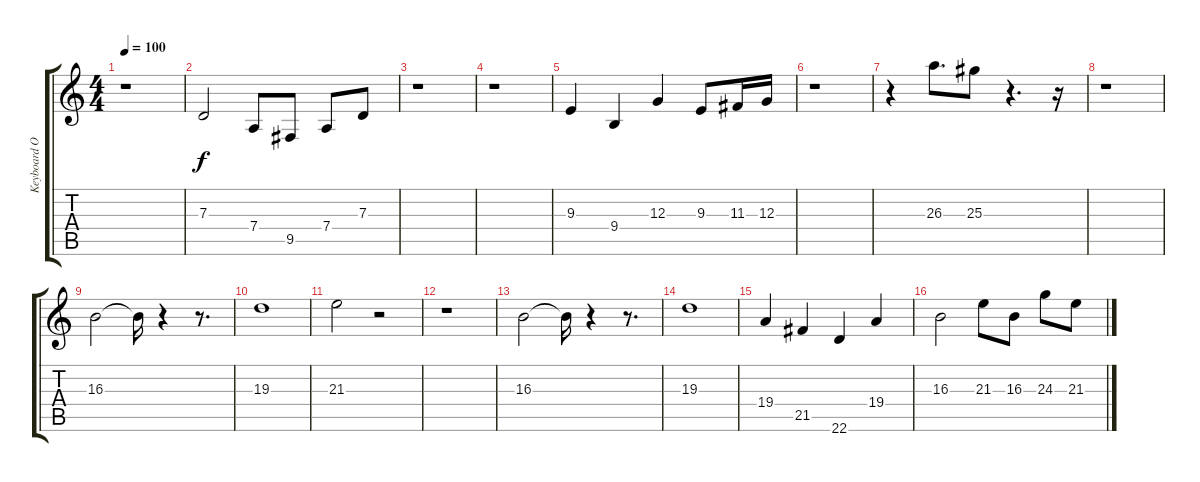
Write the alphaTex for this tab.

\track ("Keyboard Octaver" "Keyboard O") {instrument stringensemble1}
\staff {score tabs}
\tuning (E4 B3 G3 D3 A2 E2) {hide}
\ts (4 4)
\tempo 100
\clef g2
\ks c
r.1{dy f} |
7.3.2 7.4.8 9.5.8 7.4.8 7.3.8 |
r.1 |
r.1 |
9.3.4 9.4.4 12.3.4 9.3.8 11.3.16 12.3.16 |
r.1 |
r.4 26.3.8{d} 25.3.8 r.4{d} r.16 |
r.1 |
16.3.2 16.3{t}.16 r.4 r.8{d} |
19.3.1 |
21.3.2 r.2 |
r.1 |
16.3.2 16.3{t}.16 r.4 r.8{d} |
19.3.1 |
19.4.4 21.5.4 22.6.4 19.4.4 |
16.3.2 21.3.8 16.3.8 24.3.8 21.3.8
